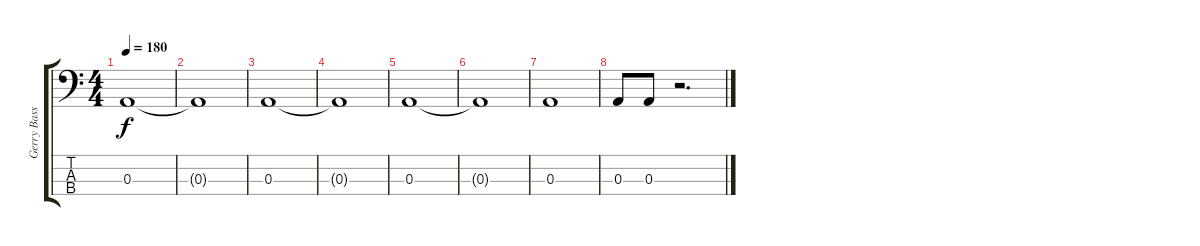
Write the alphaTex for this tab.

\track ("Gerry Bass" "Gerry Bass") {instrument electricbassfinger}
\staff {score tabs}
\tuning (G2 D2 A1 E1) {hide}
\ts (4 4)
\tempo 180
\clef f4
\ks c
0.3.1{dy f} |
0.3{t}.1 |
0.3.1 |
0.3{t}.1 |
0.3.1 |
0.3{t}.1 |
0.3.1 |
0.3.8 0.3.8 r.2{d}
